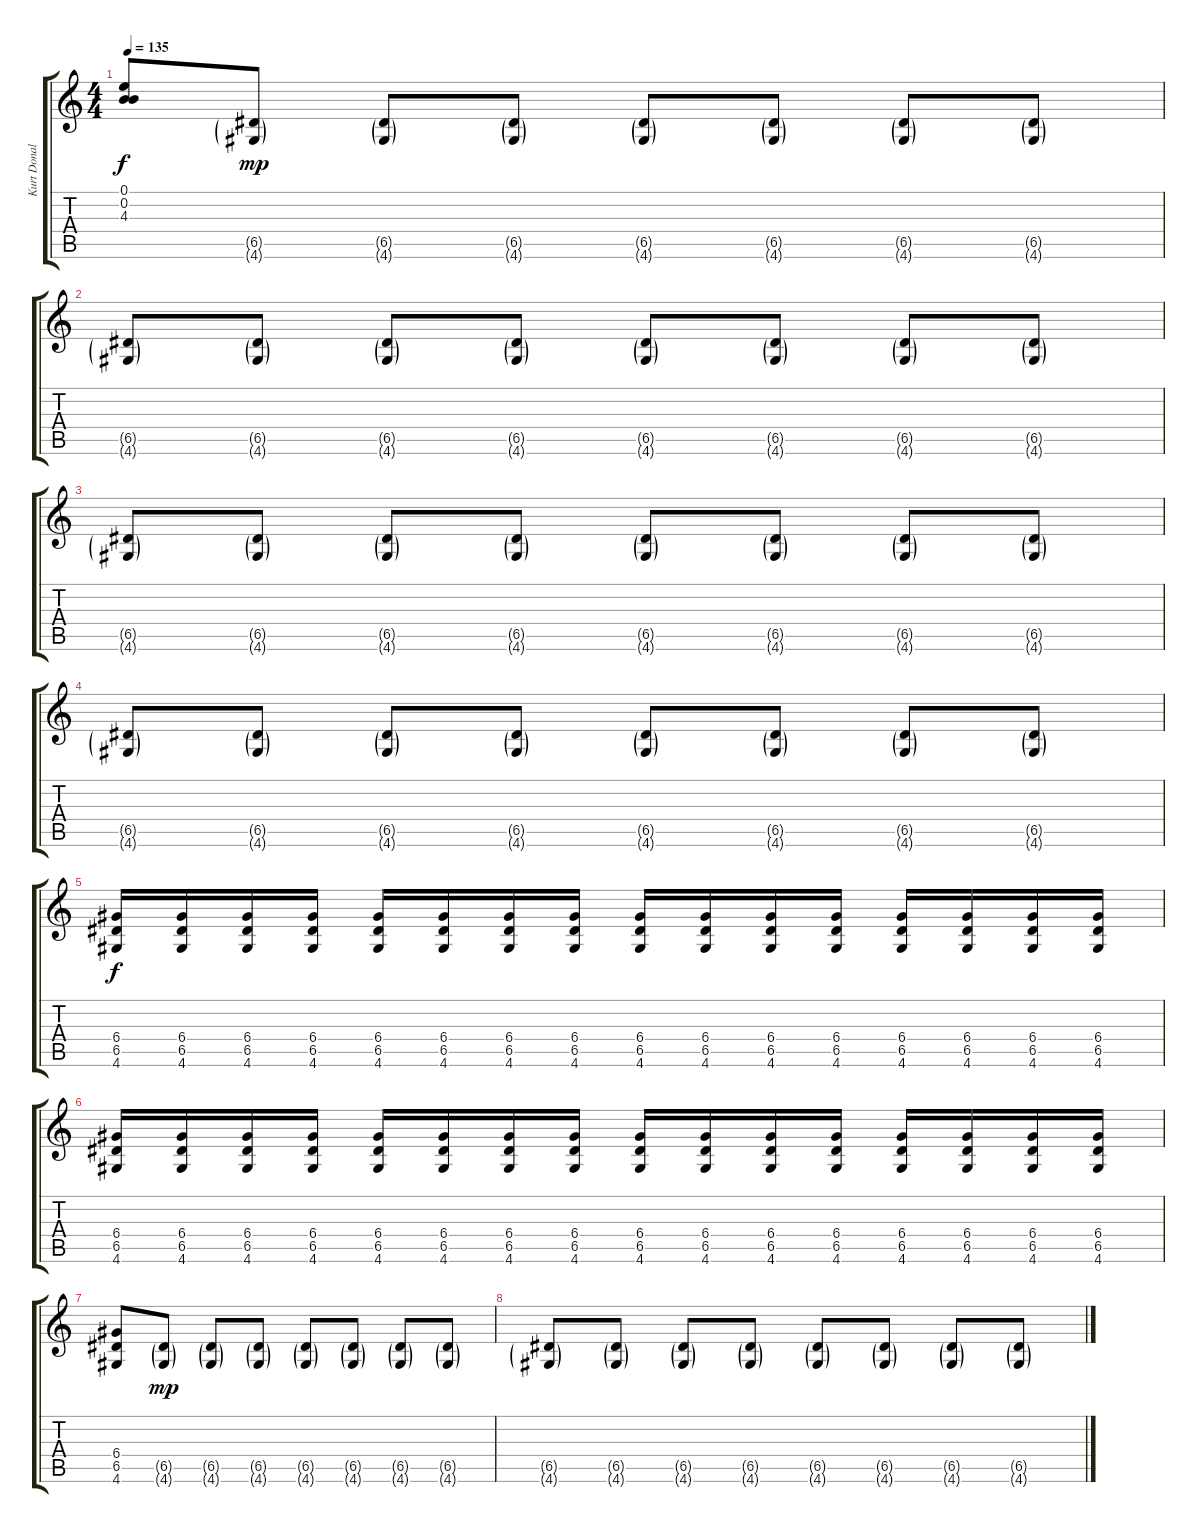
\track ("Kurt Donald Cobain" "Kurt Donal") {instrument electricguitarclean}
\staff {score tabs}
\tuning (E4 B3 G3 D3 A2 E2) {hide}
\ts (4 4)
\tempo 135
\clef g2
\ks c
(0.1 0.2 4.3).8{dy f instrument electricguitarclean} (6.5{g} 4.6{g}).8{dy mp} (6.5{g} 4.6{g}).8 (6.5{g} 4.6{g}).8 (6.5{g} 4.6{g}).8 (6.5{g} 4.6{g}).8 (6.5{g} 4.6{g}).8 (6.5{g} 4.6{g}).8 |
(6.5{g} 4.6{g}).8 (6.5{g} 4.6{g}).8 (6.5{g} 4.6{g}).8 (6.5{g} 4.6{g}).8 (6.5{g} 4.6{g}).8 (6.5{g} 4.6{g}).8 (6.5{g} 4.6{g}).8 (6.5{g} 4.6{g}).8 |
(6.5{g} 4.6{g}).8 (6.5{g} 4.6{g}).8 (6.5{g} 4.6{g}).8 (6.5{g} 4.6{g}).8 (6.5{g} 4.6{g}).8 (6.5{g} 4.6{g}).8 (6.5{g} 4.6{g}).8 (6.5{g} 4.6{g}).8 |
(6.5{g} 4.6{g}).8 (6.5{g} 4.6{g}).8 (6.5{g} 4.6{g}).8 (6.5{g} 4.6{g}).8 (6.5{g} 4.6{g}).8 (6.5{g} 4.6{g}).8 (6.5{g} 4.6{g}).8 (6.5{g} 4.6{g}).8 |
(6.4 6.5 4.6).16{dy f instrument overdrivenguitar} (6.4 6.5 4.6).16 (6.4 6.5 4.6).16 (6.4 6.5 4.6).16 (6.4 6.5 4.6).16 (6.4 6.5 4.6).16 (6.4 6.5 4.6).16 (6.4 6.5 4.6).16 (6.4 6.5 4.6).16 (6.4 6.5 4.6).16 (6.4 6.5 4.6).16 (6.4 6.5 4.6).16 (6.4 6.5 4.6).16 (6.4 6.5 4.6).16 (6.4 6.5 4.6).16 (6.4 6.5 4.6).16 |
(6.4 6.5 4.6).16 (6.4 6.5 4.6).16 (6.4 6.5 4.6).16 (6.4 6.5 4.6).16 (6.4 6.5 4.6).16 (6.4 6.5 4.6).16 (6.4 6.5 4.6).16 (6.4 6.5 4.6).16 (6.4 6.5 4.6).16 (6.4 6.5 4.6).16 (6.4 6.5 4.6).16 (6.4 6.5 4.6).16 (6.4 6.5 4.6).16 (6.4 6.5 4.6).16 (6.4 6.5 4.6).16 (6.4 6.5 4.6).16 |
(6.4 6.5 4.6).8{instrument electricguitarclean} (6.5{g} 4.6{g}).8{dy mp} (6.5{g} 4.6{g}).8 (6.5{g} 4.6{g}).8 (6.5{g} 4.6{g}).8 (6.5{g} 4.6{g}).8 (6.5{g} 4.6{g}).8 (6.5{g} 4.6{g}).8 |
(6.5{g} 4.6{g}).8 (6.5{g} 4.6{g}).8 (6.5{g} 4.6{g}).8 (6.5{g} 4.6{g}).8 (6.5{g} 4.6{g}).8 (6.5{g} 4.6{g}).8 (6.5{g} 4.6{g}).8 (6.5{g} 4.6{g}).8
